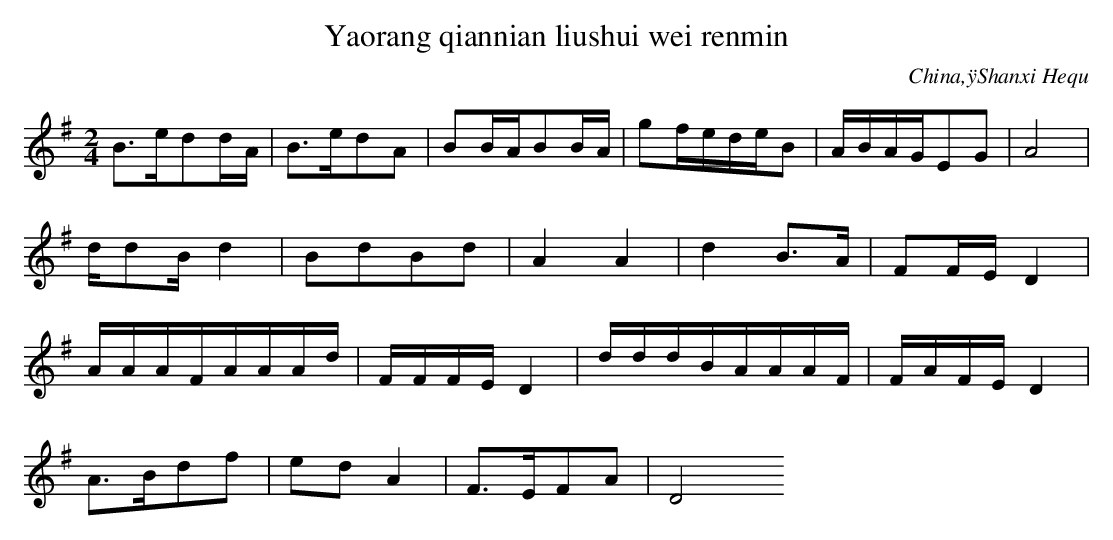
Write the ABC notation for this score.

X:1
T: Yaorang qiannian liushui wei renmin
O: China,ÿShanxi Hequ
M: 2/4
L: 1/16
K: G
B3ed2dA | B3ed2A2 | B2BAB2BA | g2fedeB2 | ABAGE2G2 | A8 |
dd2Bd4 | B2d2B2d2 | A4A4 | d4B3A | F2FED4 |
AAAFAAAd | FFFED4 | dddBAAAF | FAFED4 |
A3Bd2f2 | e2d2A4 | F3EF2A2 | D8
